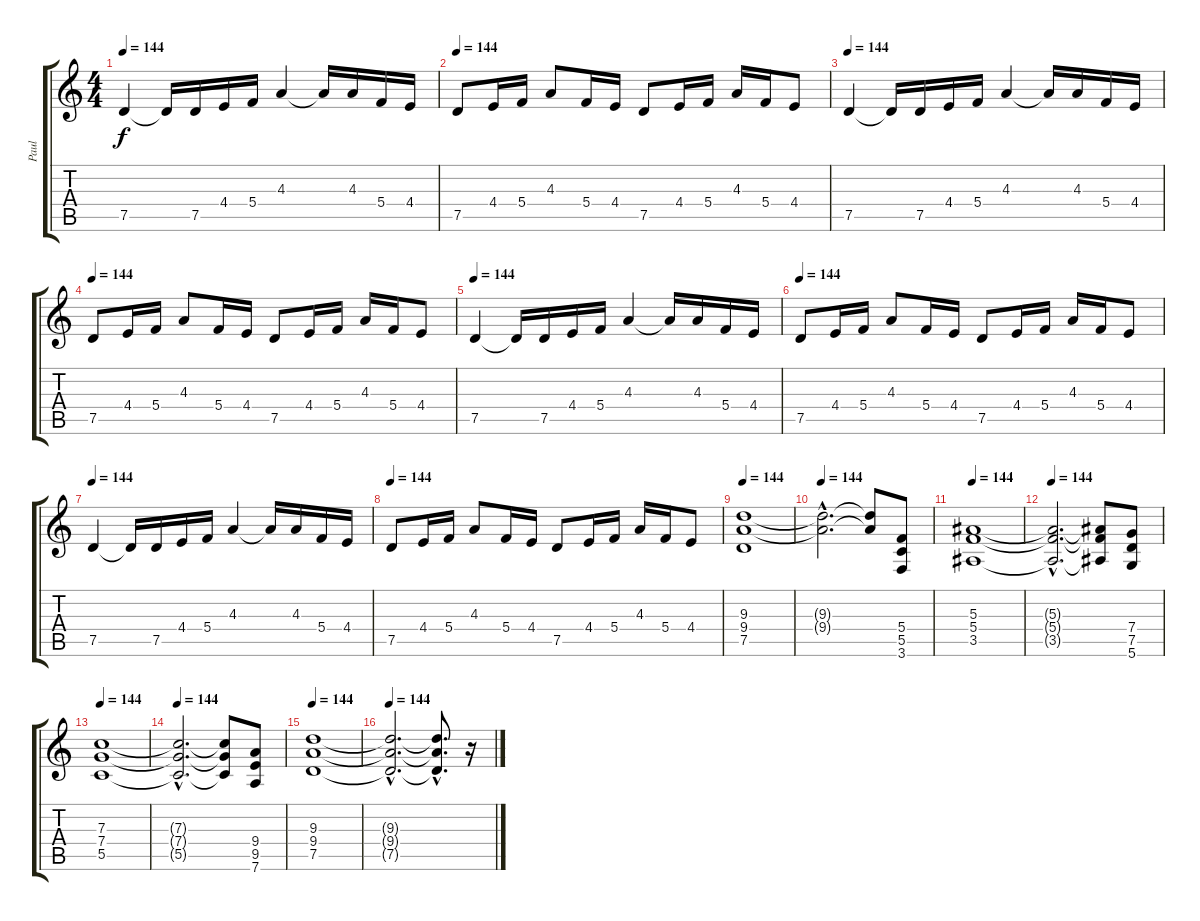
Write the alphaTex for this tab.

\track ("Paul" "Paul") {instrument distortionguitar}
\staff {score tabs}
\tuning (D4 A3 F3 C3 G2 D2) {hide}
\ts (4 4)
\tempo 144
\clef g2
\ks c
7.5.4{dy f} 7.5{t}.16 7.5.16 4.4.16 5.4.16 4.3.4 4.3{t}.16 4.3.16 5.4.16 4.4.16 |
\tempo 144
7.5.8 4.4.16 5.4.16 4.3.8 5.4.16 4.4.16 7.5.8 4.4.16 5.4.16 4.3.16 5.4.16 4.4.8 |
\tempo 144
7.5.4 7.5{t}.16 7.5.16 4.4.16 5.4.16 4.3.4 4.3{t}.16 4.3.16 5.4.16 4.4.16 |
\tempo 144
7.5.8 4.4.16 5.4.16 4.3.8 5.4.16 4.4.16 7.5.8 4.4.16 5.4.16 4.3.16 5.4.16 4.4.8 |
\tempo 144
7.5.4 7.5{t}.16 7.5.16 4.4.16 5.4.16 4.3.4 4.3{t}.16 4.3.16 5.4.16 4.4.16 |
\tempo 144
7.5.8 4.4.16 5.4.16 4.3.8 5.4.16 4.4.16 7.5.8 4.4.16 5.4.16 4.3.16 5.4.16 4.4.8 |
\tempo 144
7.5.4 7.5{t}.16 7.5.16 4.4.16 5.4.16 4.3.4 4.3{t}.16 4.3.16 5.4.16 4.4.16 |
\tempo 144
7.5.8 4.4.16 5.4.16 4.3.8 5.4.16 4.4.16 7.5.8 4.4.16 5.4.16 4.3.16 5.4.16 4.4.8 |
\tempo 144
(9.3 9.4 7.5).1 |
\tempo 144
(9.3{hac t} 9.4{hac t}).2{d} (9.3{t} 9.4{t}).8 (5.4 5.5 3.6).8 |
\tempo 144
(5.3 5.4 3.5).1 |
\tempo 144
(5.3{hac t} 5.4{hac t} 3.5{hac t}).2{d} (5.3{t} 5.4{t} 3.5{t}).8 (7.4 7.5 5.6).8 |
\tempo 144
(7.3 7.4 5.5).1 |
\tempo 144
(7.3{hac t} 7.4{hac t} 5.5{hac t}).2{d} (7.3{t} 7.4{t} 5.5{t}).8 (9.4 9.5 7.6).8 |
\tempo 144
(9.3 9.4 7.5).1 |
\tempo 144
(9.3{hac t} 9.4{hac t} 7.5{hac t}).2{d} (9.3{hac t} 9.4{hac t} 7.5{hac t}).8{d} r.16
